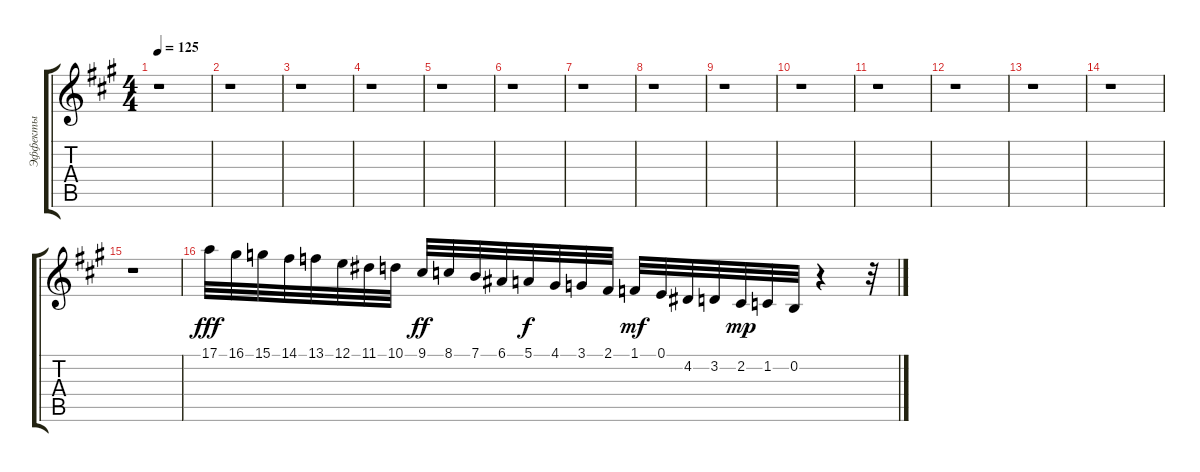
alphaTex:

\track ("Эффекты" "Эффекты") {instrument telephonering}
\staff {score tabs}
\tuning (E4 B3 G3 D3 A2 E2) {hide}
\ts (4 4)
\tempo 125
\clef g2
\ks f#minor
r.1{dy mp} |
r.1 |
r.1 |
r.1 |
r.1 |
r.1 |
r.1 |
r.1 |
r.1 |
r.1 |
r.1 |
r.1 |
r.1 |
r.1 |
r.1 |
17.1.32{dy fff} 16.1.32 15.1.32 14.1.32 13.1.32 12.1.32 11.1.32 10.1.32 9.1.32{dy ff} 8.1.32 7.1.32 6.1.32 5.1.32{dy f} 4.1.32 3.1.32 2.1.32 1.1.32{dy mf} 0.1.32 4.2.32 3.2.32 2.2.32{dy mp} 1.2.32 0.2.32 r.4 r.32
